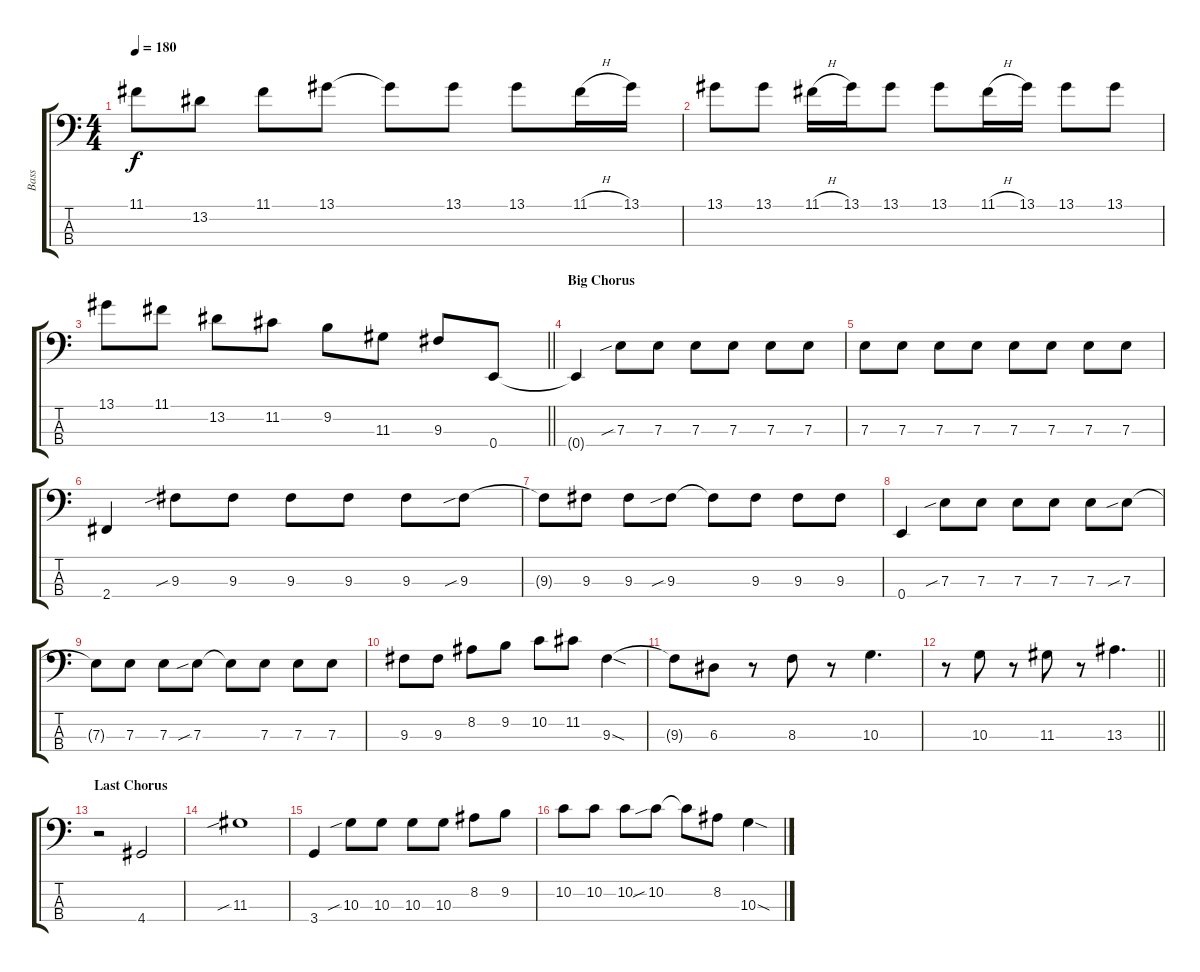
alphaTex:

\track ("Bass" "Bass") {instrument electricbassfinger}
\staff {score tabs}
\tuning (G2 D2 A1 E1) {hide}
\ts (4 4)
\tempo 180
\clef f4
\ks c
11.1.8{dy f} 13.2.8 11.1.8 13.1.8 13.1{t}.8 13.1.8 13.1.8 11.1{h}.16 13.1.16 |
13.1.8 13.1.8 11.1{h}.16 13.1.16 13.1.8 13.1.8 11.1{h}.16 13.1.16 13.1.8 13.1.8 |
\barLineRight lightlight
13.1.8 11.1.8 13.2.8 11.2.8 9.2.8 11.3.8 9.3.8 0.4.8 |
\section ("" "Big Chorus")
0.4{t}.4 7.3{sib}.8 7.3.8 7.3.8 7.3.8 7.3.8 7.3.8 |
7.3.8 7.3.8 7.3.8 7.3.8 7.3.8 7.3.8 7.3.8 7.3.8 |
2.4.4 9.3{sib}.8 9.3.8 9.3.8 9.3.8 9.3.8 9.3{sib}.8 |
9.3{t}.8 9.3.8 9.3.8 9.3{sib}.8 9.3{t}.8 9.3.8 9.3.8 9.3.8 |
0.4.4 7.3{sib}.8 7.3.8 7.3.8 7.3.8 7.3.8 7.3{sib}.8 |
7.3{t}.8 7.3.8 7.3.8 7.3{sib}.8 7.3{t}.8 7.3.8 7.3.8 7.3.8 |
9.3.8 9.3.8 8.2.8 9.2.8 10.2.8 11.2.8 9.3{sod}.4 |
9.3{t}.8 6.3.8 r.8 8.3.8 r.8 10.3.4{d} |
\barLineRight lightlight
r.8 10.3.8 r.8 11.3.8 r.8 13.3.4{d} |
\section ("" "Last Chorus")
r.2 4.4.2 |
11.3{sib}.1 |
3.4.4 10.3{sib}.8 10.3.8 10.3.8 10.3.8 8.2.8 9.2.8 |
10.2.8 10.2.8 10.2.8 10.2{sib}.8 10.2{t}.8 8.2.8 10.3{sod}.4
